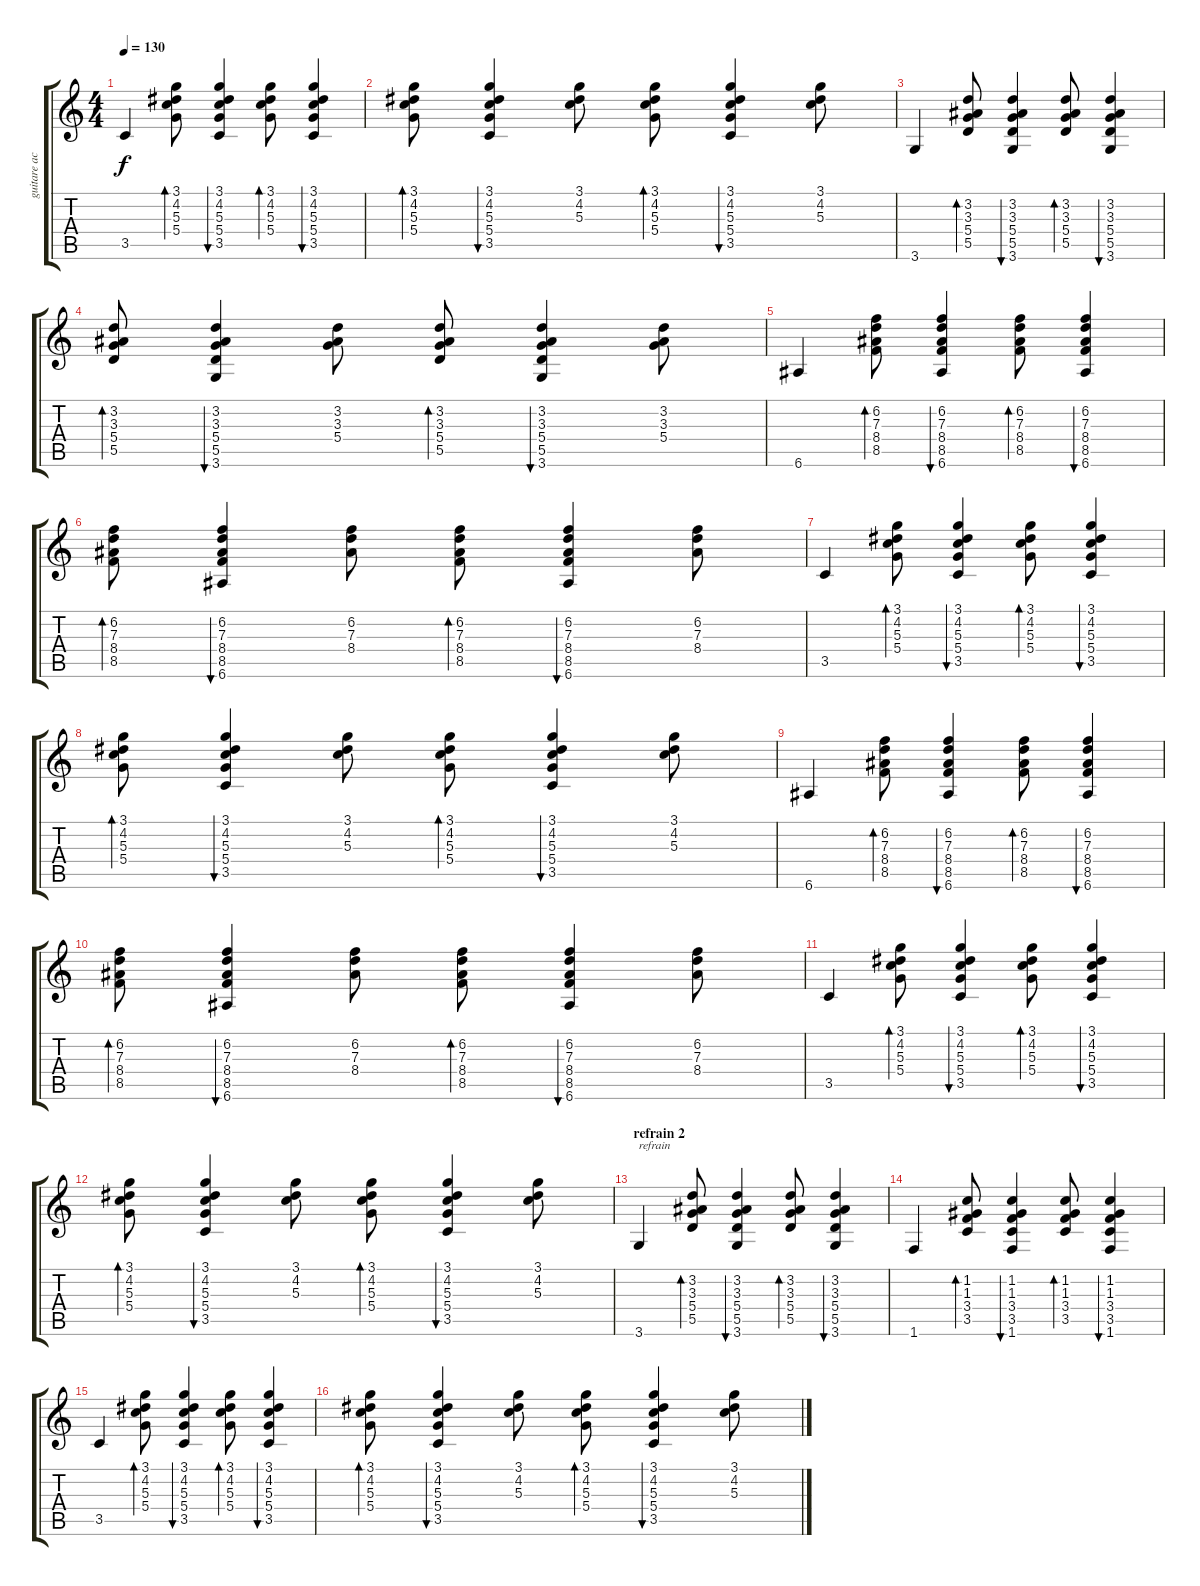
\track ("guitare acoustique" "guitare ac") {instrument acousticguitarsteel}
\staff {score tabs}
\tuning (E4 B3 G3 D3 A2 E2) {hide}
\ts (4 4)
\tempo 130
\clef g2
\ks c
3.5.4{dy f} (3.1 4.2 5.3 5.4).8{bd 60} (3.1 4.2 5.3 5.4 3.5).4{bu 60} (3.1 4.2 5.3 5.4).8{bd 60} (3.1 4.2 5.3 5.4 3.5).4{bu 60} |
(3.1 4.2 5.3 5.4).8{bd 60} (3.1 4.2 5.3 5.4 3.5).4{bu 60} (3.1 4.2 5.3).8 (3.1 4.2 5.3 5.4).8{bd 60} (3.1 4.2 5.3 5.4 3.5).4{bu 60} (3.1 4.2 5.3).8 |
3.6.4 (3.2 3.3 5.4 5.5).8{bd 60} (3.2 3.3 5.4 5.5 3.6).4{bu 60} (3.2 3.3 5.4 5.5).8{bd 60} (3.2 3.3 5.4 5.5 3.6).4{bu 60} |
(3.2 3.3 5.4 5.5).8{bd 60} (3.2 3.3 5.4 5.5 3.6).4{bu 60} (3.2 3.3 5.4).8 (3.2 3.3 5.4 5.5).8{bd 60} (3.2 3.3 5.4 5.5 3.6).4{bu 60} (3.2 3.3 5.4).8 |
6.6.4 (6.2 7.3 8.4 8.5).8{bd 60} (6.2 7.3 8.4 8.5 6.6).4{bu 60} (6.2 7.3 8.4 8.5).8{bd 60} (6.2 7.3 8.4 8.5 6.6).4{bu 60} |
(6.2 7.3 8.4 8.5).8{bd 60} (6.2 7.3 8.4 8.5 6.6).4{bu 60} (6.2 7.3 8.4).8 (6.2 7.3 8.4 8.5).8{bd 60} (6.2 7.3 8.4 8.5 6.6).4{bu 60} (6.2 7.3 8.4).8 |
3.5.4 (3.1 4.2 5.3 5.4).8{bd 60} (3.1 4.2 5.3 5.4 3.5).4{bu 60} (3.1 4.2 5.3 5.4).8{bd 60} (3.1 4.2 5.3 5.4 3.5).4{bu 60} |
(3.1 4.2 5.3 5.4).8{bd 60} (3.1 4.2 5.3 5.4 3.5).4{bu 60} (3.1 4.2 5.3).8 (3.1 4.2 5.3 5.4).8{bd 60} (3.1 4.2 5.3 5.4 3.5).4{bu 60} (3.1 4.2 5.3).8 |
6.6.4 (6.2 7.3 8.4 8.5).8{bd 60} (6.2 7.3 8.4 8.5 6.6).4{bu 60} (6.2 7.3 8.4 8.5).8{bd 60} (6.2 7.3 8.4 8.5 6.6).4{bu 60} |
(6.2 7.3 8.4 8.5).8{bd 60} (6.2 7.3 8.4 8.5 6.6).4{bu 60} (6.2 7.3 8.4).8 (6.2 7.3 8.4 8.5).8{bd 60} (6.2 7.3 8.4 8.5 6.6).4{bu 60} (6.2 7.3 8.4).8 |
3.5.4 (3.1 4.2 5.3 5.4).8{bd 60} (3.1 4.2 5.3 5.4 3.5).4{bu 60} (3.1 4.2 5.3 5.4).8{bd 60} (3.1 4.2 5.3 5.4 3.5).4{bu 60} |
(3.1 4.2 5.3 5.4).8{bd 60} (3.1 4.2 5.3 5.4 3.5).4{bu 60} (3.1 4.2 5.3).8 (3.1 4.2 5.3 5.4).8{bd 60} (3.1 4.2 5.3 5.4 3.5).4{bu 60} (3.1 4.2 5.3).8 |
\section ("" "refrain 2")
3.6.4{txt "refrain"} (3.2 3.3 5.4 5.5).8{bd 60} (3.2 3.3 5.4 5.5 3.6).4{bu 60} (3.2 3.3 5.4 5.5).8{bd 60} (3.2 3.3 5.4 5.5 3.6).4{bu 60} |
1.6.4 (1.2 1.3 3.4 3.5).8{bd 60} (1.2 1.3 3.4 3.5 1.6).4{bu 60} (1.2 1.3 3.4 3.5).8{bd 60} (1.2 1.3 3.4 3.5 1.6).4{bu 60} |
3.5.4 (3.1 4.2 5.3 5.4).8{bd 60} (3.1 4.2 5.3 5.4 3.5).4{bu 60} (3.1 4.2 5.3 5.4).8{bd 60} (3.1 4.2 5.3 5.4 3.5).4{bu 60} |
(3.1 4.2 5.3 5.4).8{bd 60} (3.1 4.2 5.3 5.4 3.5).4{bu 60} (3.1 4.2 5.3).8 (3.1 4.2 5.3 5.4).8{bd 60} (3.1 4.2 5.3 5.4 3.5).4{bu 60} (3.1 4.2 5.3).8
